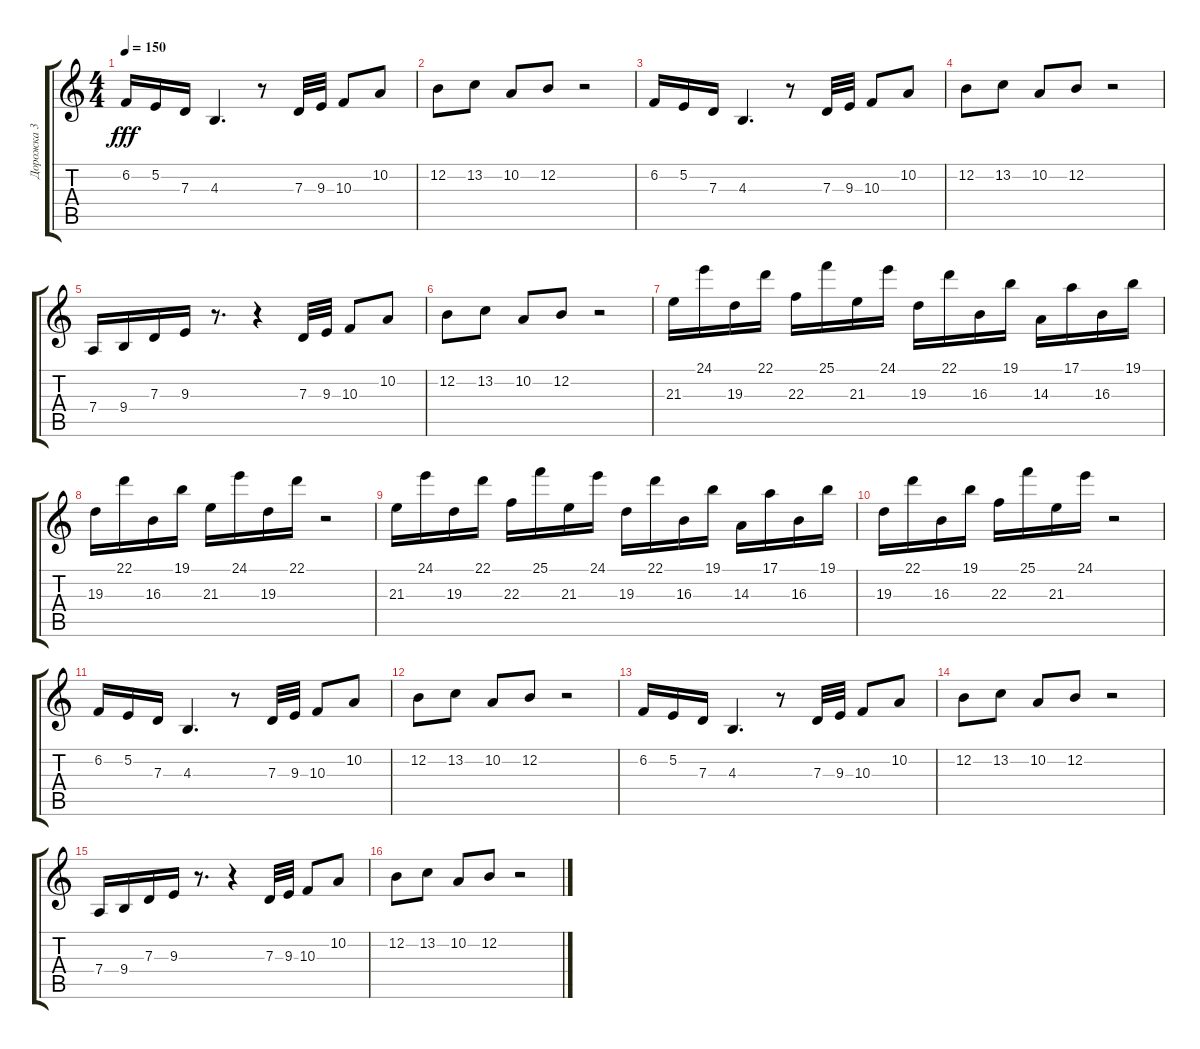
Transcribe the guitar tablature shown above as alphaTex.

\track ("Дорожка 3" "Дорожка 3") {instrument lead1square}
\staff {score tabs}
\tuning (E4 B3 G3 D3 A2 E2) {hide}
\ts (4 4)
\tempo 150
\clef g2
\ks c
6.2.16{dy fff} 5.2.16 7.3.16 4.3.4{d} r.8 7.3.32 9.3.32 10.3.8 10.2.8 |
12.2.8 13.2.8 10.2.8 12.2.8 r.2 |
6.2.16 5.2.16 7.3.16 4.3.4{d} r.8 7.3.32 9.3.32 10.3.8 10.2.8 |
12.2.8 13.2.8 10.2.8 12.2.8 r.2 |
7.4.16 9.4.16 7.3.16 9.3.16 r.8{d} r.4 7.3.32 9.3.32 10.3.8 10.2.8 |
12.2.8 13.2.8 10.2.8 12.2.8 r.2 |
21.3.16 24.1.16 19.3.16 22.1.16 22.3.16 25.1.16 21.3.16 24.1.16 19.3.16 22.1.16 16.3.16 19.1.16 14.3.16 17.1.16 16.3.16 19.1.16 |
19.3.16 22.1.16 16.3.16 19.1.16 21.3.16 24.1.16 19.3.16 22.1.16 r.2 |
21.3.16 24.1.16 19.3.16 22.1.16 22.3.16 25.1.16 21.3.16 24.1.16 19.3.16 22.1.16 16.3.16 19.1.16 14.3.16 17.1.16 16.3.16 19.1.16 |
19.3.16 22.1.16 16.3.16 19.1.16 22.3.16 25.1.16 21.3.16 24.1.16 r.2 |
6.2.16 5.2.16 7.3.16 4.3.4{d} r.8 7.3.32 9.3.32 10.3.8 10.2.8 |
12.2.8 13.2.8 10.2.8 12.2.8 r.2 |
6.2.16 5.2.16 7.3.16 4.3.4{d} r.8 7.3.32 9.3.32 10.3.8 10.2.8 |
12.2.8 13.2.8 10.2.8 12.2.8 r.2 |
7.4.16 9.4.16 7.3.16 9.3.16 r.8{d} r.4 7.3.32 9.3.32 10.3.8 10.2.8 |
12.2.8 13.2.8 10.2.8 12.2.8 r.2
